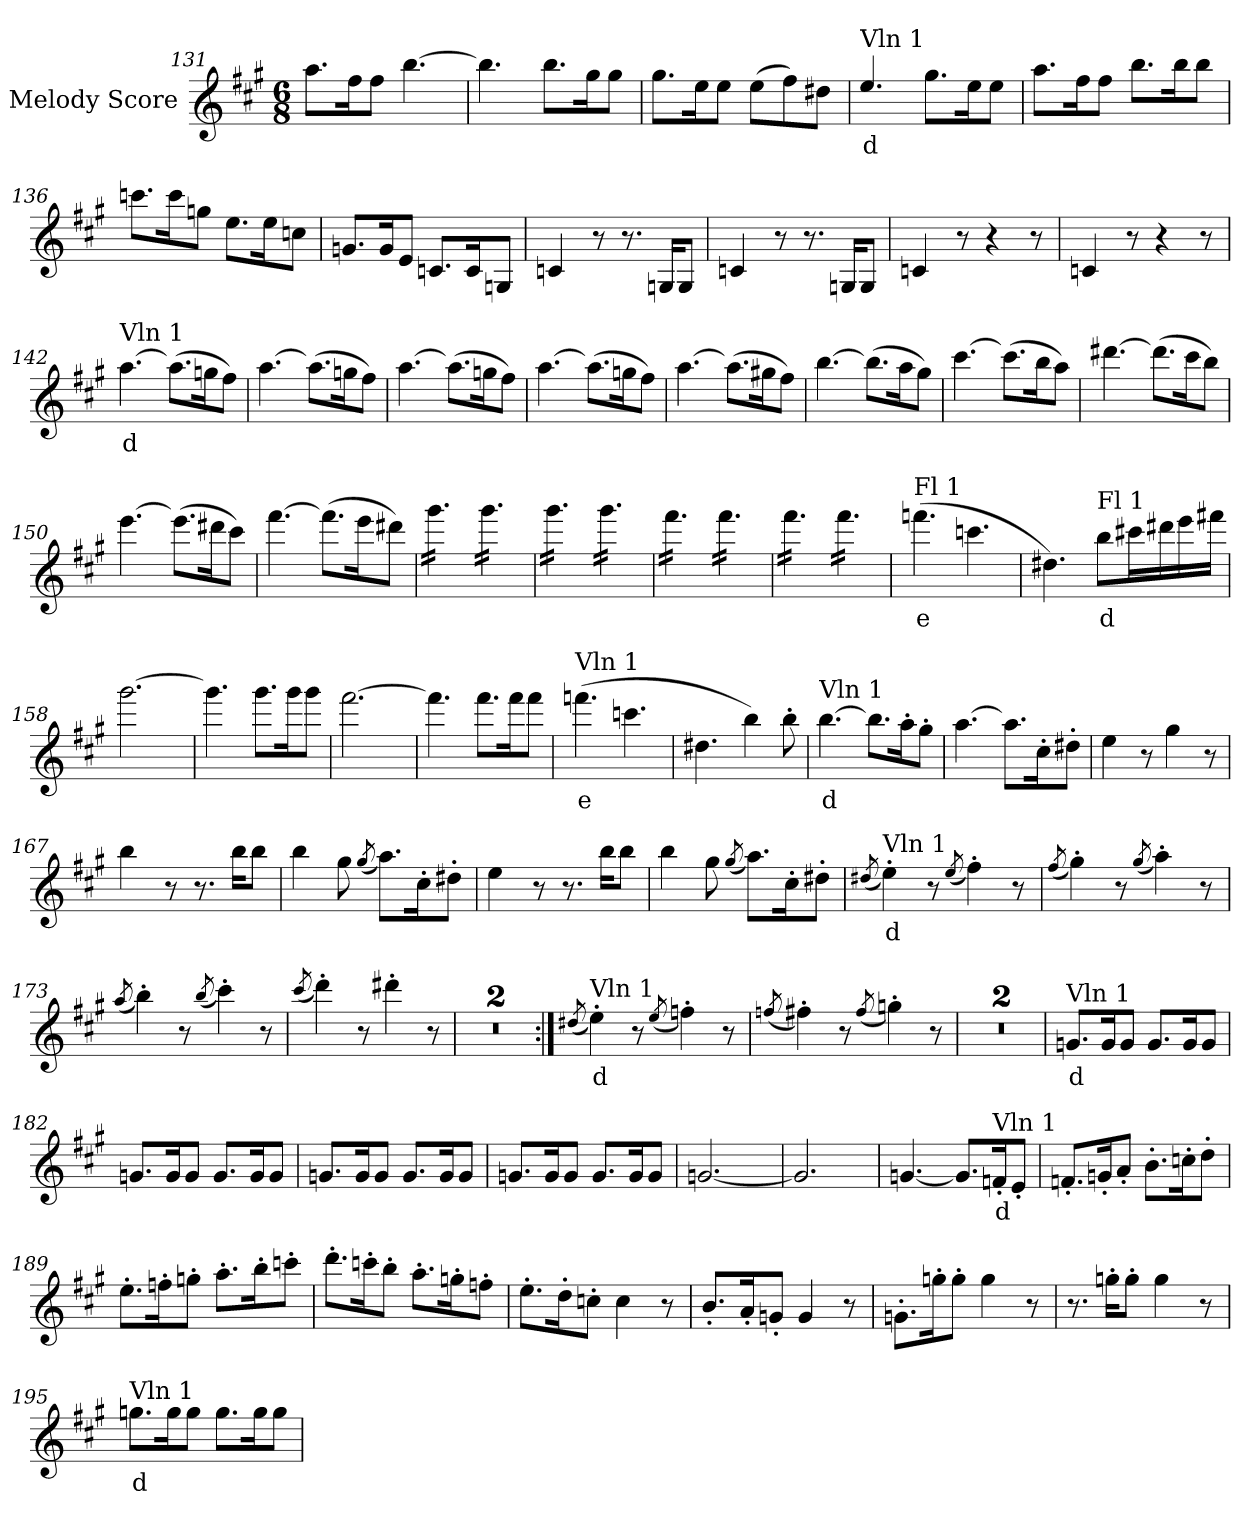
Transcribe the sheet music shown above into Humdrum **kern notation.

**kern	**text
*part1	*part1
*staff1	*staff1
*I"Melody Score	*
*clefG2	*
*k[f#c#g#]	*
*M6/8	*
=131	=131
8.aa\L	.
16ff#\K	.
8ff#\J	.
[4.bb\	.
=132	=132
4.bb\]	.
8.bb\L	.
16gg#\K	.
8gg#\J	.
=133	=133
8.gg#\L	.
16ee\K	.
8ee\J	.
(8ee\L	.
8ff#\)	.
8dd#X\J	.
=134	=134
!LO:TX:a:t=Vln 1	!
!	!LO:LY:color=#FF0000
4.ee/	d
8.gg#\L	.
16ee\K	.
8ee\J	.
=135	=135
8.aa\L	.
16ff#\K	.
8ff#\J	.
8.bb\L	.
16bb\K	.
8bb\J	.
=136	=136
8.cccn\L	.
16ccc\K	.
8ggn\J	.
8.ee\L	.
16ee\K	.
8ccn\J	.
=137	=137
8.gn/L	.
16g/K	.
8e/J	.
8.cn/L	.
16c/K	.
8Gn/J	.
=138	=138
4cn/	.
8r	.
8.r	.
16Gn/KL	.
8G/J	.
=139	=139
4cn/	.
8r	.
8.r	.
16Gn/KL	.
8G/J	.
=140	=140
4cn/	.
8r	.
4r	.
8r	.
=141	=141
4cn/	.
8r	.
4r	.
8r	.
=142	=142
!LO:TX:a:t=Vln 1	!
!	!LO:LY:b:color=#FF0000
[4.aa\	d
(8.aa\L]	.
16ggn\K	.
8ff#\J)	.
=143	=143
[4.aa\	.
(8.aa\L]	.
16ggn\K	.
8ff#\J)	.
=144	=144
[4.aa\	.
(8.aa\L]	.
16ggn\K	.
8ff#\J)	.
=145	=145
[4.aa\	.
(8.aa\L]	.
16ggn\K	.
8ff#\J)	.
=146	=146
[4.aa\	.
(8.aa\L]	.
16gg#X\K	.
8ff#\J)	.
=147	=147
[4.bb\	.
(8.bb\L]	.
16aa\K	.
8gg#\J)	.
=148	=148
[4.ccc#\	.
(8.ccc#\L]	.
16bb\K	.
8aa\J)	.
=149	=149
[4.ddd#X\	.
(8.ddd#\L]	.
16ccc#\K	.
8bb\J)	.
=150	=150
[4.eee\	.
(8.eee\L]	.
16ddd#X\K	.
8ccc#\J)	.
=151	=151
[4.fff#\	.
(8.fff#\L]	.
16eee\K	.
8ddd#X\J)	.
=152	=152
*tremolo	*
16ggg#\LL	.
16ggg#\	.
16ggg#\	.
16ggg#\	.
16ggg#\	.
16ggg#\JJ	.
16ggg#\LL	.
16ggg#\	.
16ggg#\	.
16ggg#\	.
16ggg#\	.
16ggg#\JJ	.
=153	=153
16ggg#\LL	.
16ggg#\	.
16ggg#\	.
16ggg#\	.
16ggg#\	.
16ggg#\JJ	.
16ggg#\LL	.
16ggg#\	.
16ggg#\	.
16ggg#\	.
16ggg#\	.
16ggg#\JJ	.
=154	=154
16fff#\LL	.
16fff#\	.
16fff#\	.
16fff#\	.
16fff#\	.
16fff#\JJ	.
16fff#\LL	.
16fff#\	.
16fff#\	.
16fff#\	.
16fff#\	.
16fff#\JJ	.
=155	=155
16fff#\LL	.
16fff#\	.
16fff#\	.
16fff#\	.
16fff#\	.
16fff#\JJ	.
16fff#\LL	.
16fff#\	.
16fff#\	.
16fff#\	.
16fff#\	.
16fff#\JJ	.
*Xtremolo	*
=156	=156
!LO:TX:a:t=Fl 1	!
!	!LO:LY:b:color=#FF0000
(4.fffn\	e
4.cccn\	.
=157	=157
4.dd#X\)	.
!LO:TX:a:t=Fl 1	!
!	!LO:LY:b:color=#FF0000
8bb\L	d
16ccc#X\L	.
16ddd#X\	.
16eee\	.
16fff#X\JJ	.
=158	=158
[2.ggg#\	.
=159	=159
4.ggg#\]	.
8.ggg#\L	.
16ggg#\K	.
8ggg#\J	.
=160	=160
[2.fff#\	.
=161	=161
4.fff#\]	.
8.fff#\L	.
16fff#\K	.
8fff#\J	.
=162	=162
!LO:TX:a:t=Vln 1	!
!	!LO:LY:b:color=#FF0000
(4.fffn\	e
4.cccn\	.
=163	=163
4.dd#X\	.
4bb\)	.
8bb'\	.
=164	=164
!LO:TX:a:t=Vln 1	!
!	!LO:LY:b:color=#FF0000
[4.bb\	d
8.bb\L]	.
16aa'\K	.
8gg#'\J	.
=165	=165
[4.aa\	.
8.aa\L]	.
16cc#'\K	.
8dd#X'\J	.
=166	=166
4ee\	.
8r	.
4gg#\	.
8r	.
=167	=167
4bb\	.
8r	.
8.r	.
16bb\KL	.
8bb\J	.
=168	=168
4bb\	.
8gg#\	.
(8qgg#/	.
8.aa\L)	.
16cc#'\K	.
8dd#X'\J	.
=169	=169
4ee\	.
8r	.
8.r	.
16bb\KL	.
8bb\J	.
=170	=170
4bb\	.
8gg#\	.
(8qgg#/	.
8.aa\L)	.
16cc#'\K	.
8dd#X'\J	.
=171	=171
(8qdd#X/	.
!LO:TX:a:t=Vln 1	!
!	!LO:LY:b:color=#FF0000
4ee'\)	d
8r	.
(8qee/	.
4ff#'\)	.
8r	.
=172	=172
(8qff#/	.
4gg#'\)	.
8r	.
(8qgg#/	.
4aa'\)	.
8r	.
=173	=173
(8qaa/	.
4bb'\)	.
8r	.
(8qbb/	.
4ccc#'\)	.
8r	.
=174	=174
(8qccc#/	.
4ddd'\)	.
8r	.
4ddd#X'\	.
8r	.
=175	=175
2.r	.
=176	=176
2.r	.
=177:|!	=177:|!
(8qdd#X/	.
!LO:TX:a:t=Vln 1	!
!	!LO:LY:b:color=#FF0000
4ee'\)	d
8r	.
(8qee/	.
4ffn'\)	.
8r	.
=178	=178
(8qffn/	.
4ff#X'\)	.
8r	.
(8qff#/	.
4ggn'\)	.
8r	.
=179	=179
2.r	.
=180	=180
2.r	.
=181	=181
!LO:TX:a:t=Vln 1	!
!	!LO:LY:b:color=#FF0000
8.gn/L	d
16g/K	.
8g/J	.
8.g/L	.
16g/K	.
8g/J	.
=182	=182
8.gn/L	.
16g/K	.
8g/J	.
8.g/L	.
16g/K	.
8g/J	.
=183	=183
8.gn/L	.
16g/K	.
8g/J	.
8.g/L	.
16g/K	.
8g/J	.
=184	=184
8.gn/L	.
16g/K	.
8g/J	.
8.g/L	.
16g/K	.
8g/J	.
=185	=185
[2.gn/	.
=186	=186
2.g/]	.
=187	=187
[4.gn/	.
8.g/L]	.
!LO:TX:a:t=Vln 1	!
!	!LO:LY:b:color=#FF0000
16fn'/K	d
8e'/J	.
=188	=188
8.fn'/L	.
16gn'/K	.
8a'/J	.
8.b'\L	.
16ccn'\K	.
8dd'\J	.
=189	=189
8.ee'\L	.
16ffn'\K	.
8ggn'\J	.
8.aa'\L	.
16bb'\K	.
8cccn'\J	.
=190	=190
8.ddd'\L	.
16cccn'\K	.
8bb'\J	.
8.aa'\L	.
16ggn'\K	.
8ffn'\J	.
=191	=191
8.ee'\L	.
16dd'\K	.
8ccn'\J	.
4cc\	.
8r	.
=192	=192
8.b'/L	.
16a'/K	.
8gn'/J	.
4g/	.
8r	.
=193	=193
8.gn'\L	.
16ggn'\K	.
8gg'\J	.
4gg\	.
8r	.
=194	=194
8.r	.
16ggn'\KL	.
8gg'\J	.
4gg\	.
8r	.
=195	=195
!LO:TX:a:t=Vln 1	!
!	!LO:LY:b:color=#FF0000
8.ggn\L	d
16gg\K	.
8gg\J	.
8.gg\L	.
16gg\K	.
8gg\J	.
=	=
*-	*-
